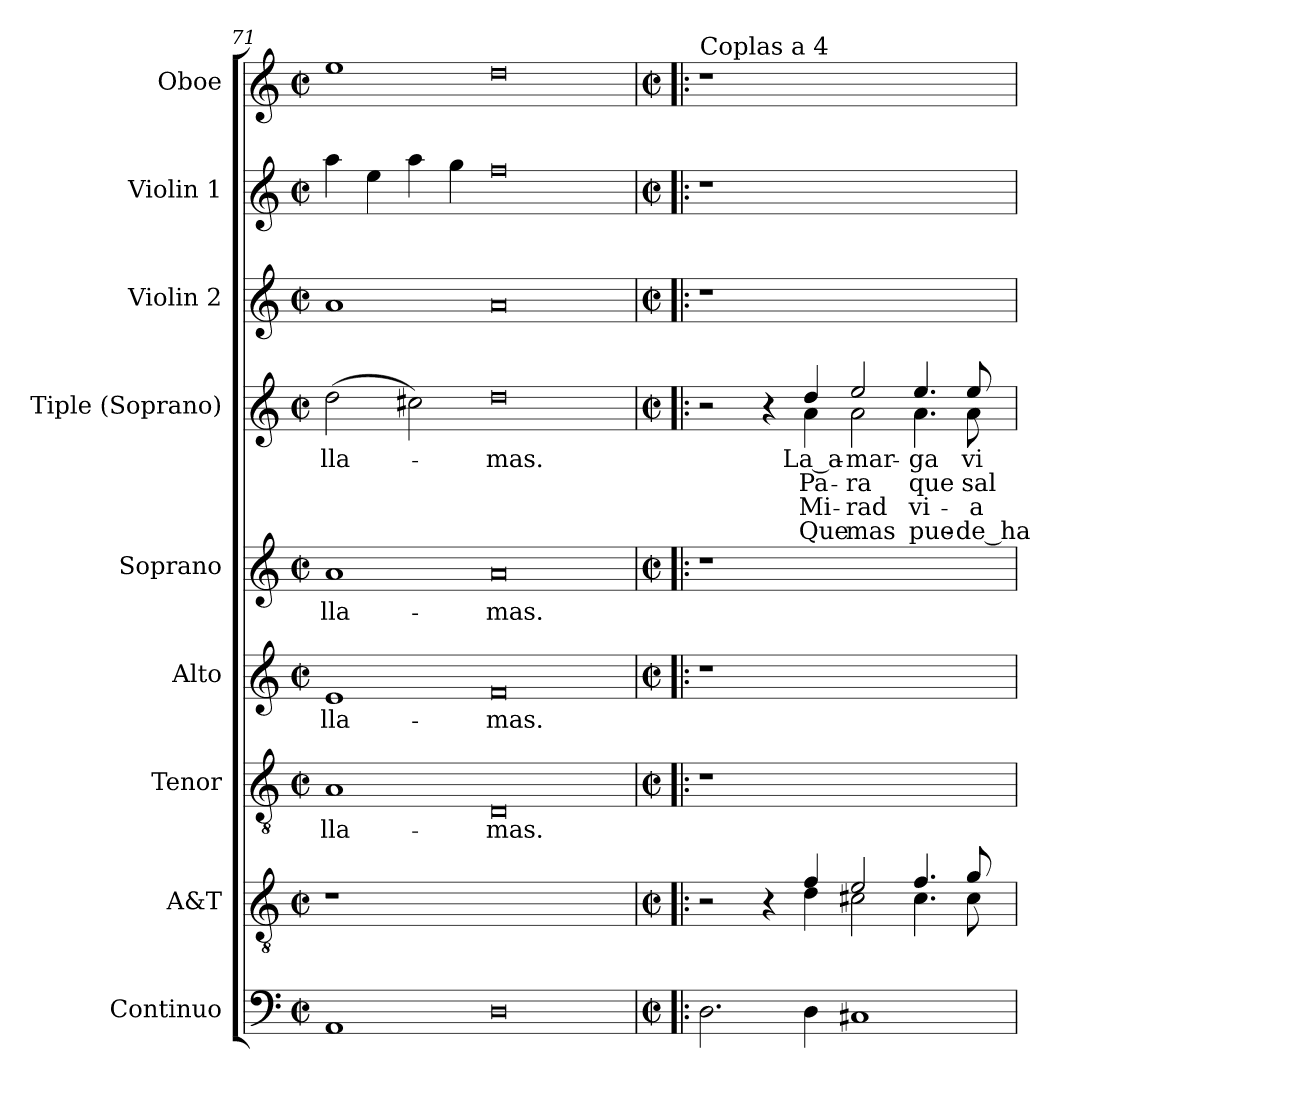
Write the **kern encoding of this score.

**kern	**kern	**kern	**text	**kern	**text	**kern	**text	**kern	**text	**text	**text	**text	**kern	**kern	**kern
*part9	*part8	*part7	*part7	*part6	*part6	*part5	*part5	*part4	*part4	*part4	*part4	*part4	*part3	*part2	*part1
*staff9	*staff8	*staff7	*staff7	*staff6	*staff6	*staff5	*staff5	*staff4	*staff4	*staff4	*staff4	*staff4	*staff3	*staff2	*staff1
*I"Continuo	*I"A&T	*I"Tenor	*	*I"Alto	*	*I"Soprano	*	*I"Tiple (Soprano)	*	*	*	*	*I"Violin 2	*I"Violin 1	*I"Oboe
*I'Cont.	*I'A. & T.	*I'T.	*	*I'A.	*	*I'S.	*	*I'S.	*	*	*	*	*I'Vln. 2	*I'Vln. 1	*I'Ob.
*clefF4	*clefGv2	*clefGv2	*	*clefG2	*	*clefG2	*	*clefG2	*	*	*	*	*clefG2	*clefG2	*clefG2
*	*ITrd7c12	*ITrd7c12	*	*	*	*	*	*	*	*	*	*	*	*	*
*k[]	*k[]	*k[]	*	*k[]	*	*k[]	*	*k[]	*	*	*	*	*k[]	*k[]	*k[]
*C:	*C:	*C:	*	*C:	*	*C:	*	*C:	*	*	*	*	*C:	*C:	*C:
*M2/2	*M2/2	*M2/2	*	*M2/2	*	*M2/2	*	*M2/2	*	*	*	*	*M2/2	*M2/2	*M2/2
*met(c|)	*met(c|)	*met(c|)	*	*met(c|)	*	*met(c|)	*	*met(c|)	*	*	*	*	*met(c|)	*met(c|)	*met(c|)
=71	=71	=71	=71	=71	=71	=71	=71	=71	=71	=71	=71	=71	=71	=71	=71
!	!LO:N:vis=1	!	!	!	!	!	!	!	!	!	!	!	!	!	!
!	!	!	!LO:LY:b:color=#000000	!	!	!	!	!	!	!	!	!	!	!	!
!	!	!	!	!	!LO:LY:b:color=#000000	!	!	!	!	!	!	!	!	!	!
!	!	!	!	!	!	!	!LO:LY:b:color=#000000	!	!	!	!	!	!	!	!
!	!	!	!	!	!	!	!	!	!LO:LY:b:color=#000000	!	!	!	!	!	!
1AAi	1r	1AAi	lla-	1ei	lla-	1ai	lla-	(2ddi\	lla-	.	.	.	1ai	4aai\	1eei
.	.	.	.	.	.	.	.	.	.	.	.	.	.	4eei\	.
.	.	.	.	.	.	.	.	2cc#Xi\)	.	.	.	.	.	4aai\	.
.	.	.	.	.	.	.	.	.	.	.	.	.	.	4ggi\	.
!	!	!	!LO:LY:b:color=#000000	!	!	!	!	!	!	!	!	!	!	!	!
!	!	!	!	!	!LO:LY:b:color=#000000	!	!	!	!	!	!	!	!	!	!
!	!	!	!	!	!	!	!LO:LY:b:color=#000000	!	!	!	!	!	!	!	!
!	!	!	!	!	!	!	!	!	!LO:LY:b:color=#000000	!	!	!	!	!	!
0Di	0ryy	0DDi	-mas.	0fi	-mas.	0ai	-mas.	0ddi	-mas.	.	.	.	0ai	0ffi	0ddi
!!LO:LB:g=z
=72!|:	=72!|:	=72!|:	=72!|:	=72!|:	=72!|:	=72!|:	=72!|:	=72!|:	=72!|:	=72!|:	=72!|:	=72!|:	=72!|:	=72!|:	=72!|:
*M2/2	*M2/2	*M2/2	*	*M2/2	*	*M2/2	*	*M2/2	*	*	*	*	*M2/2	*M2/2	*M2/2
*met(c|)	*met(c|)	*met(c|)	*	*met(c|)	*	*met(c|)	*	*met(c|)	*	*	*	*	*met(c|)	*met(c|)	*met(c|)
*	*^	*	*	*	*	*	*	*	*	*	*	*	*	*	*
!	!	!	!	!	!	!	!	!	!	!	!	!	!	!	!	!LO:TX:a:t=Coplas a 4
!	!	!	!LO:N:vis=1	!	!LO:N:vis=1	!	!LO:N:vis=1	!	!	!	!	!	!	!LO:N:vis=1	!LO:N:vis=1	!LO:N:vis=1
*	*	*	*	*	*	*	*	*	*^	*	*	*	*	*	*	*
2.Di\	2r	2ryy	1r	.	1r	.	1r	.	2r	2ryy	.	.	.	.	1r	1r	1r
.	4r	4ryy	.	.	.	.	.	.	4r	4ryy	.	.	.	.	.	.	.
!	!	!	!	!	!	!	!	!	!	!	!LO:LY:b:color=#000000	!LO:LY:b:color=#000000	!LO:LY:b:color=#000000	!LO:LY:b:color=#000000	!	!	!
4Di\	4Fi/	4Di\	.	.	.	.	.	.	4ddi/	4ai\	La_a-	Pa-	Mi-	Que	.	.	.
!	!	!	!	!	!	!	!	!	!	!	!LO:LY:b:color=#000000	!LO:LY:b:color=#000000	!LO:LY:b:color=#000000	!LO:LY:b:color=#000000	!	!	!
1C#Xi	2Ei/	2C#Xi\	1ryy	.	1ryy	.	1ryy	.	2eei/	2ai\	-mar-	-ra	-rad	mas	1ryy	1ryy	1ryy
!	!	!	!	!	!	!	!	!	!	!	!LO:LY:b:color=#000000	!LO:LY:b:color=#000000	!LO:LY:b:color=#000000	!LO:LY:b:color=#000000	!	!	!
.	4.Fi/	4.C#i\	.	.	.	.	.	.	4.eei/	4.ai\	-ga	que	vi-	pue-	.	.	.
!	!	!	!	!	!	!	!	!	!	!	!LO:LY:b:color=#000000	!LO:LY:b:color=#000000	!LO:LY:b:color=#000000	!LO:LY:b:color=#000000	!	!	!
.	8Gi/	8C#i\	.	.	.	.	.	.	8eei/	8ai\	vi-	sal-	-a-	-de_ha-	.	.	.
*	*v	*v	*	*	*	*	*	*	*v	*v	*	*	*	*	*	*	*
=	=	=	=	=	=	=	=	=	=	=	=	=	=	=	=
*-	*-	*-	*-	*-	*-	*-	*-	*-	*-	*-	*-	*-	*-	*-	*-
